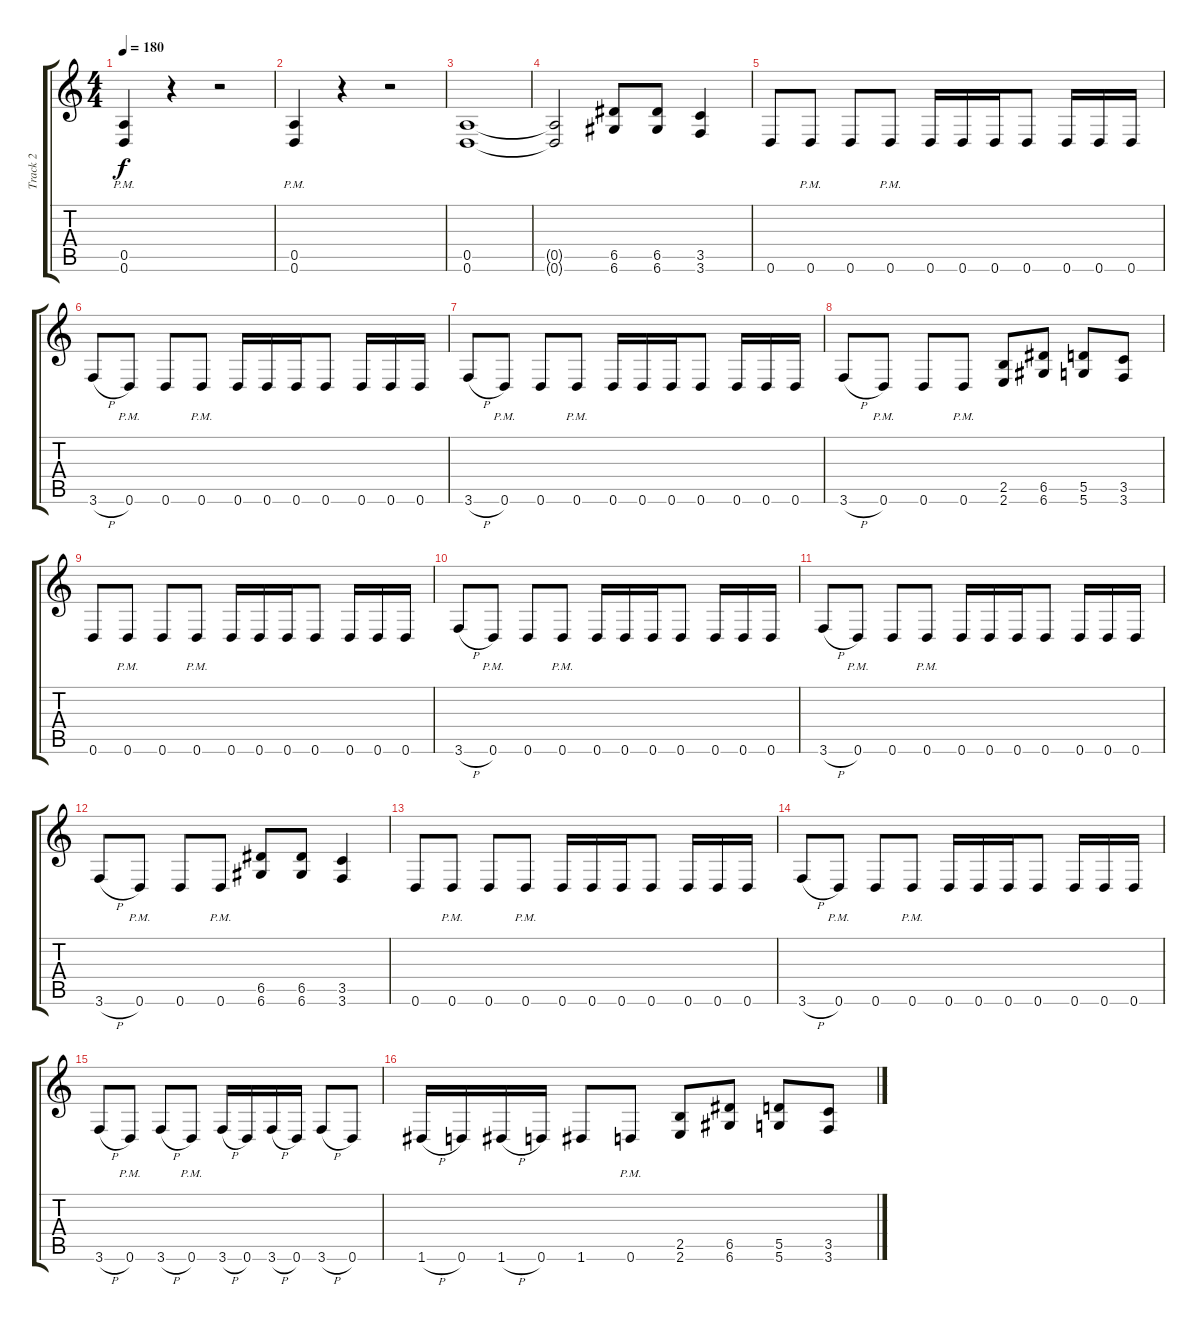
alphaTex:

\track ("Track 2" "Track 2") {instrument distortionguitar}
\staff {score tabs}
\tuning (E4 B3 G3 D3 A2 D2) {hide}
\ts (4 4)
\tempo 180
\clef g2
\ks c
(0.5{pm} 0.6{pm}).4{dy f instrument distortionguitar} r.4 r.2 |
(0.5{pm} 0.6{pm}).4 r.4 r.2 |
(0.5 0.6).1 |
(0.5{t} 0.6{t}).2 (6.5 6.6).8 (6.5 6.6).8 (3.5 3.6).4 |
0.6.8 0.6{pm}.8 0.6.8 0.6{pm}.8 0.6.16 0.6.16 0.6.16 0.6.8 0.6.16 0.6.16 0.6.16 |
3.6{h}.8 0.6{pm}.8 0.6.8 0.6{pm}.8 0.6.16 0.6.16 0.6.16 0.6.8 0.6.16 0.6.16 0.6.16 |
3.6{h}.8 0.6{pm}.8 0.6.8 0.6{pm}.8 0.6.16 0.6.16 0.6.16 0.6.8 0.6.16 0.6.16 0.6.16 |
3.6{h}.8 0.6{pm}.8 0.6.8 0.6{pm}.8 (2.5 2.6).8 (6.5 6.6).8 (5.5 5.6).8 (3.5 3.6).8 |
0.6.8 0.6{pm}.8 0.6.8 0.6{pm}.8 0.6.16 0.6.16 0.6.16 0.6.8 0.6.16 0.6.16 0.6.16 |
3.6{h}.8 0.6{pm}.8 0.6.8 0.6{pm}.8 0.6.16 0.6.16 0.6.16 0.6.8 0.6.16 0.6.16 0.6.16 |
3.6{h}.8 0.6{pm}.8 0.6.8 0.6{pm}.8 0.6.16 0.6.16 0.6.16 0.6.8 0.6.16 0.6.16 0.6.16 |
3.6{h}.8 0.6{pm}.8 0.6.8 0.6{pm}.8 (6.5 6.6).8 (6.5 6.6).8 (3.5 3.6).4 |
0.6.8 0.6{pm}.8 0.6.8 0.6{pm}.8 0.6.16 0.6.16 0.6.16 0.6.8 0.6.16 0.6.16 0.6.16 |
3.6{h}.8 0.6{pm}.8 0.6.8 0.6{pm}.8 0.6.16 0.6.16 0.6.16 0.6.8 0.6.16 0.6.16 0.6.16 |
3.6{h}.8 0.6{pm}.8 3.6{h}.8 0.6{pm}.8 3.6{h}.16 0.6.16 3.6{h}.16 0.6.16 3.6{h}.8 0.6.8 |
1.6{h}.16 0.6.16 1.6{h}.16 0.6.16 1.6.8 0.6{pm}.8 (2.5 2.6).8 (6.5 6.6).8 (5.5 5.6).8 (3.5 3.6).8
